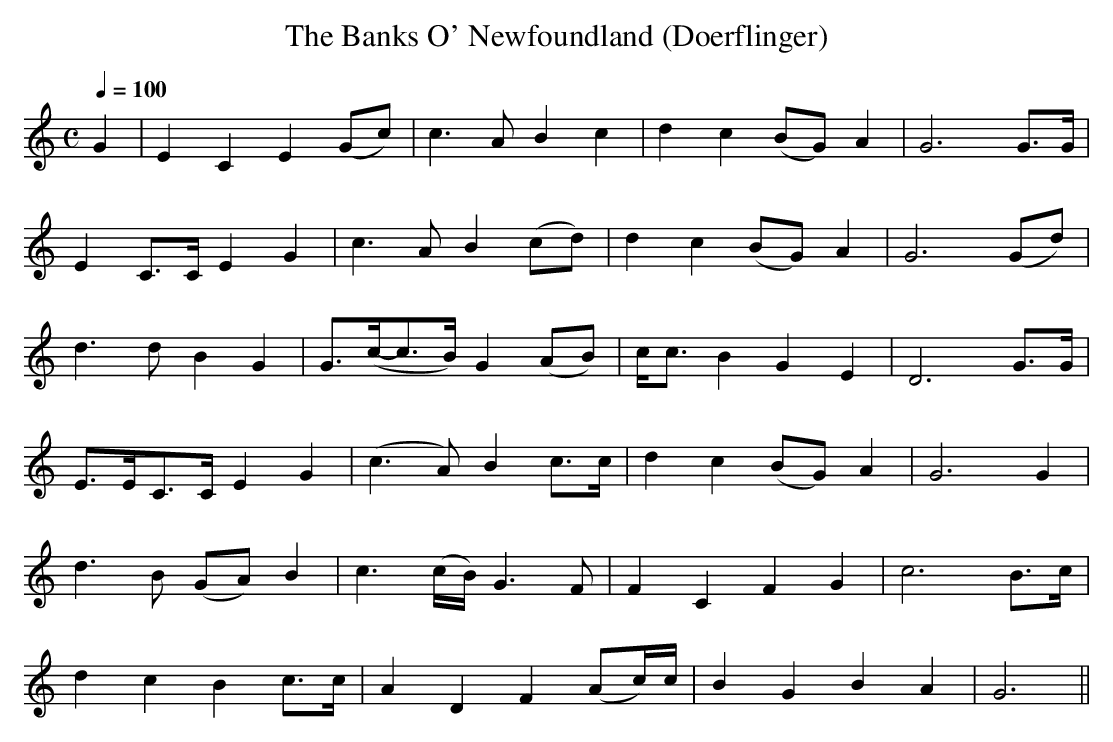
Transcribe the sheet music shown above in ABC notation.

X:1
T:The Banks O' Newfoundland (Doerflinger)
M:C
L:1/8
Q:1/4=100
K:GMix
G2|\
E2C2 E2(Gc)|c3A B2c2|d2c2 (BG)A2|G6 G>G|
E2C>C E2G2|c3A B2(cd)|d2c2 (BG)A2|G6 (Gd)|
d3d B2G2|G>(c-c>B) G2(AB)|c<cB2 G2E2|D6 G>G|
E>EC>C E2G2|(c3A) B2c>c|d2c2 (BG)A2|G6 G2|
d3B (GA)B2|c3(c/B/) G3F|F2C2 F2G2|c6 B>c|
d2c2 B2c>c|A2D2 F2(Ac/)c/|B2G2 B2A2|G6||
